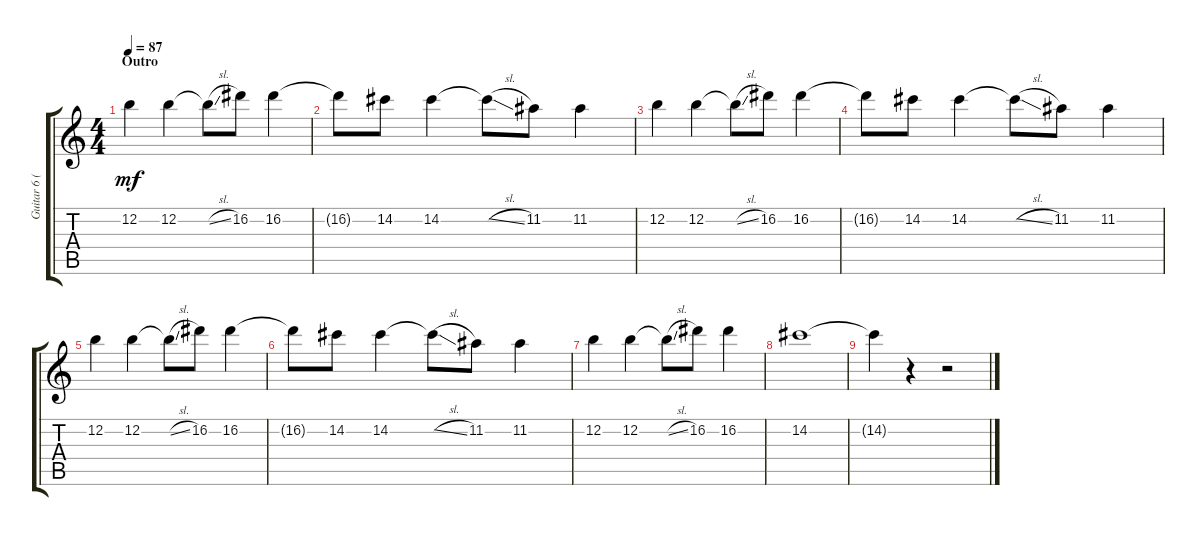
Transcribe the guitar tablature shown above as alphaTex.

\track ("Guitar 6 (Dist)" "Guitar 6 (") {instrument distortionguitar}
\staff {score tabs}
\tuning (E4 B3 G3 D3 A2 E2) {hide}
\ts (4 4)
\section ("" "Outro")
\tempo 87
\clef g2
\ks c
12.2.4{dy mf} 12.2.4 12.2{sl t}.8 16.2.8 16.2.4 |
16.2{t}.8 14.2.8 14.2.4 14.2{sl t}.8 11.2.8 11.2.4 |
12.2.4 12.2.4 12.2{sl t}.8 16.2.8 16.2.4 |
16.2{t}.8 14.2.8 14.2.4 14.2{sl t}.8 11.2.8 11.2.4 |
12.2.4 12.2.4 12.2{sl t}.8 16.2.8 16.2.4 |
16.2{t}.8 14.2.8 14.2.4 14.2{sl t}.8 11.2.8 11.2.4 |
12.2.4 12.2.4 12.2{sl t}.8 16.2.8 16.2.4 |
14.2.1 |
14.2{t}.4 r.4 r.2
